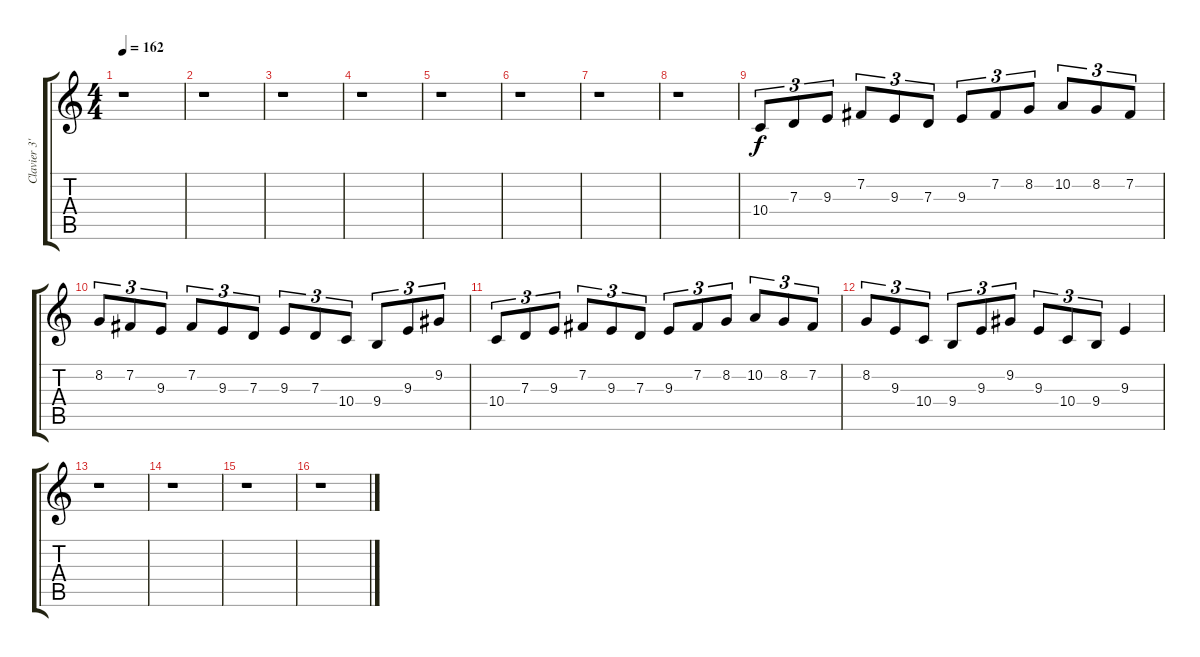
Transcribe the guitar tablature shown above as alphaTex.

\track ("Clavier 3'" "Clavier 3'") {instrument rockorgan}
\staff {score tabs}
\tuning (E4 B3 G3 D3 A2 E2) {hide}
\ts (4 4)
\tempo 162
\clef g2
\ks c
r.1{dy f} |
r.1 |
r.1 |
r.1 |
r.1 |
r.1 |
r.1 |
r.1 |
10.4.8{tu (3 2)} 7.3.8{tu (3 2)} 9.3.8{tu (3 2)} 7.2.8{tu (3 2)} 9.3.8{tu (3 2)} 7.3.8{tu (3 2)} 9.3.8{tu (3 2)} 7.2.8{tu (3 2)} 8.2.8{tu (3 2)} 10.2.8{tu (3 2)} 8.2.8{tu (3 2)} 7.2.8{tu (3 2)} |
8.2.8{tu (3 2)} 7.2.8{tu (3 2)} 9.3.8{tu (3 2)} 7.2.8{tu (3 2)} 9.3.8{tu (3 2)} 7.3.8{tu (3 2)} 9.3.8{tu (3 2)} 7.3.8{tu (3 2)} 10.4.8{tu (3 2)} 9.4.8{tu (3 2)} 9.3.8{tu (3 2)} 9.2.8{tu (3 2)} |
10.4.8{tu (3 2)} 7.3.8{tu (3 2)} 9.3.8{tu (3 2)} 7.2.8{tu (3 2)} 9.3.8{tu (3 2)} 7.3.8{tu (3 2)} 9.3.8{tu (3 2)} 7.2.8{tu (3 2)} 8.2.8{tu (3 2)} 10.2.8{tu (3 2)} 8.2.8{tu (3 2)} 7.2.8{tu (3 2)} |
8.2.8{tu (3 2)} 9.3.8{tu (3 2)} 10.4.8{tu (3 2)} 9.4.8{tu (3 2)} 9.3.8{tu (3 2)} 9.2.8{tu (3 2)} 9.3.8{tu (3 2)} 10.4.8{tu (3 2)} 9.4.8{tu (3 2)} 9.3.4 |
r.1 |
r.1 |
r.1 |
r.1
